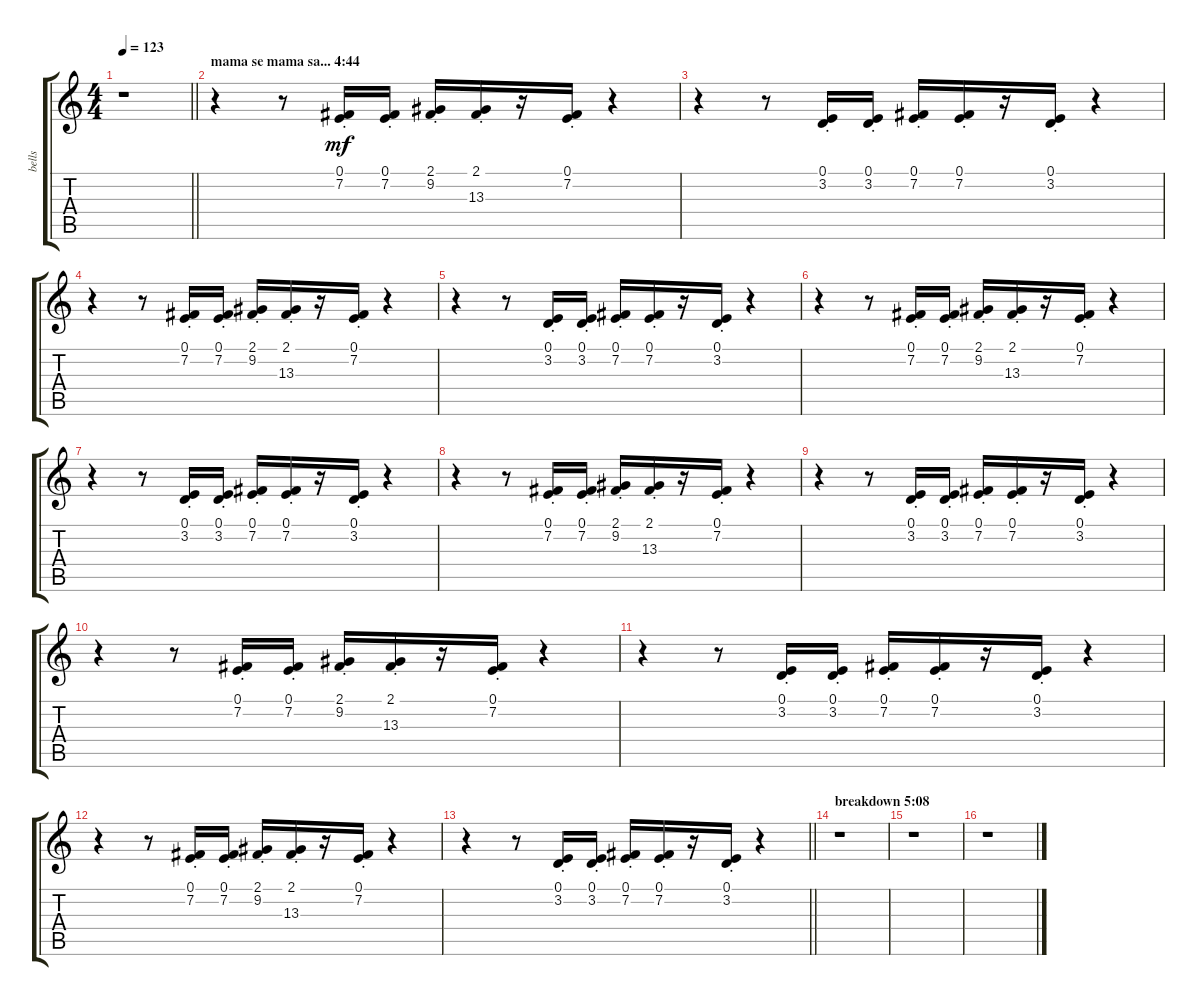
\track ("bells" "bells") {instrument glockenspiel}
\staff {score tabs}
\tuning (E4 B3 G3 D3 A2 E2) {hide}
\ts (4 4)
\tempo 123
\clef g2
\barLineRight lightlight
\ks c
r.1{dy mf} |
\section ("" "mama se mama sa... 4:44")
r.4 r.8 (0.1{st} 7.2{st}).16 (0.1{st} 7.2{st}).16 (2.1{st} 9.2{st}).16 (2.1{st} 13.3{st}).16 r.16 (0.1{st} 7.2{st}).16 r.4 |
r.4 r.8 (0.1 3.2{st}).16 (0.1{st} 3.2{st}).16 (0.1{st} 7.2{st}).16 (0.1{st} 7.2{st}).16 r.16 (0.1{st} 3.2{st}).16 r.4 |
r.4 r.8 (0.1{st} 7.2{st}).16 (0.1{st} 7.2{st}).16 (2.1{st} 9.2{st}).16 (2.1{st} 13.3{st}).16 r.16 (0.1{st} 7.2{st}).16 r.4 |
r.4 r.8 (0.1{st} 3.2{st}).16 (0.1{st} 3.2{st}).16 (0.1{st} 7.2{st}).16 (0.1{st} 7.2{st}).16 r.16 (0.1{st} 3.2{st}).16 r.4 |
r.4 r.8 (0.1{st} 7.2{st}).16 (0.1{st} 7.2{st}).16 (2.1{st} 9.2{st}).16 (2.1{st} 13.3{st}).16 r.16 (0.1{st} 7.2{st}).16 r.4 |
r.4 r.8 (0.1{st} 3.2{st}).16 (0.1{st} 3.2{st}).16 (0.1{st} 7.2{st}).16 (0.1{st} 7.2{st}).16 r.16 (0.1{st} 3.2{st}).16 r.4 |
r.4 r.8 (0.1{st} 7.2{st}).16 (0.1{st} 7.2{st}).16 (2.1{st} 9.2{st}).16 (2.1{st} 13.3{st}).16 r.16 (0.1{st} 7.2{st}).16 r.4 |
r.4 r.8 (0.1{st} 3.2{st}).16 (0.1{st} 3.2{st}).16 (0.1{st} 7.2{st}).16 (0.1{st} 7.2{st}).16 r.16 (0.1{st} 3.2{st}).16 r.4 |
r.4 r.8 (0.1{st} 7.2{st}).16 (0.1{st} 7.2{st}).16 (2.1{st} 9.2{st}).16 (2.1{st} 13.3{st}).16 r.16 (0.1{st} 7.2{st}).16 r.4 |
r.4 r.8 (0.1{st} 3.2{st}).16 (0.1{st} 3.2{st}).16 (0.1{st} 7.2{st}).16 (0.1{st} 7.2{st}).16 r.16 (0.1{st} 3.2{st}).16 r.4 |
r.4 r.8 (0.1{st} 7.2{st}).16 (0.1{st} 7.2{st}).16 (2.1{st} 9.2{st}).16 (2.1{st} 13.3{st}).16 r.16 (0.1{st} 7.2{st}).16 r.4 |
\barLineRight lightlight
r.4 r.8 (0.1{st} 3.2{st}).16 (0.1{st} 3.2{st}).16 (0.1{st} 7.2{st}).16 (0.1{st} 7.2{st}).16 r.16 (0.1{st} 3.2{st}).16 r.4 |
\section ("" "breakdown 5:08")
r.1 |
r.1 |
r.1
